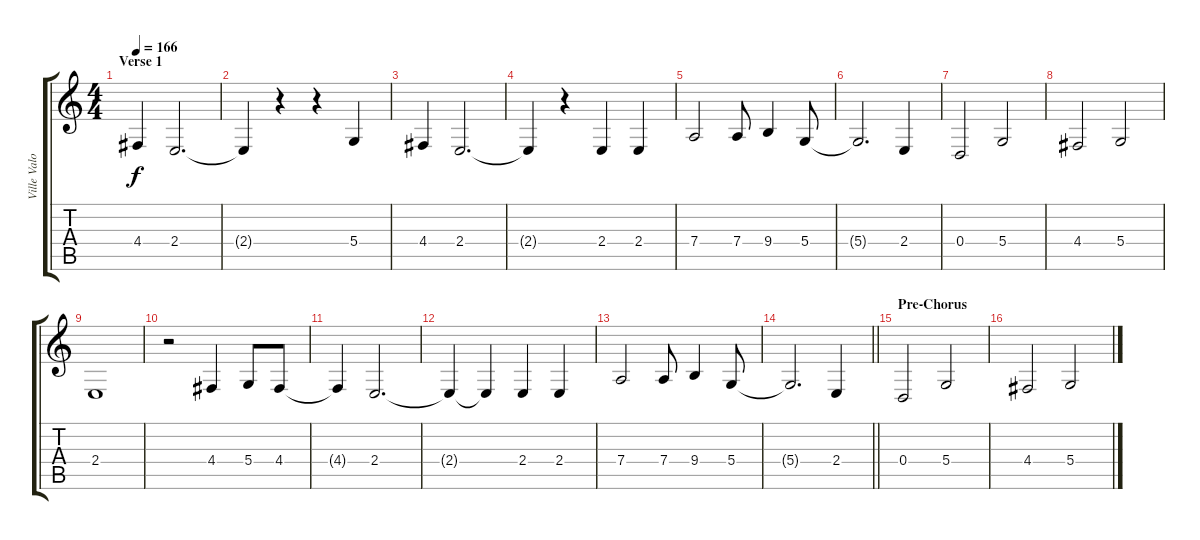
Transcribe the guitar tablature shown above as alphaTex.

\track ("Ville Valo" "Ville Valo") {instrument flute}
\staff {score tabs}
\tuning (E4 B3 G3 D3 A2 E2) {hide}
\ts (4 4)
\section ("" "Verse 1")
\tempo 166
\clef g2
\ks c
4.4.4{dy f} 2.4.2{d} |
2.4{t}.4 r.4 r.4 5.4.4 |
4.4.4 2.4.2{d} |
2.4{t}.4 r.4 2.4.4 2.4.4 |
7.4.2 7.4.8 9.4.4 5.4.8 |
5.4{t}.2{d} 2.4.4 |
0.4.2 5.4.2 |
4.4.2 5.4.2 |
2.4.1 |
r.2 4.4.4 5.4.8 4.4.8 |
4.4{t}.4 2.4.2{d} |
2.4{t}.4 2.4{t}.4 2.4.4 2.4.4 |
7.4.2 7.4.8 9.4.4 5.4.8 |
\barLineRight lightlight
5.4{t}.2{d} 2.4.4 |
\section ("" "Pre-Chorus")
0.4.2 5.4.2 |
4.4.2 5.4.2
